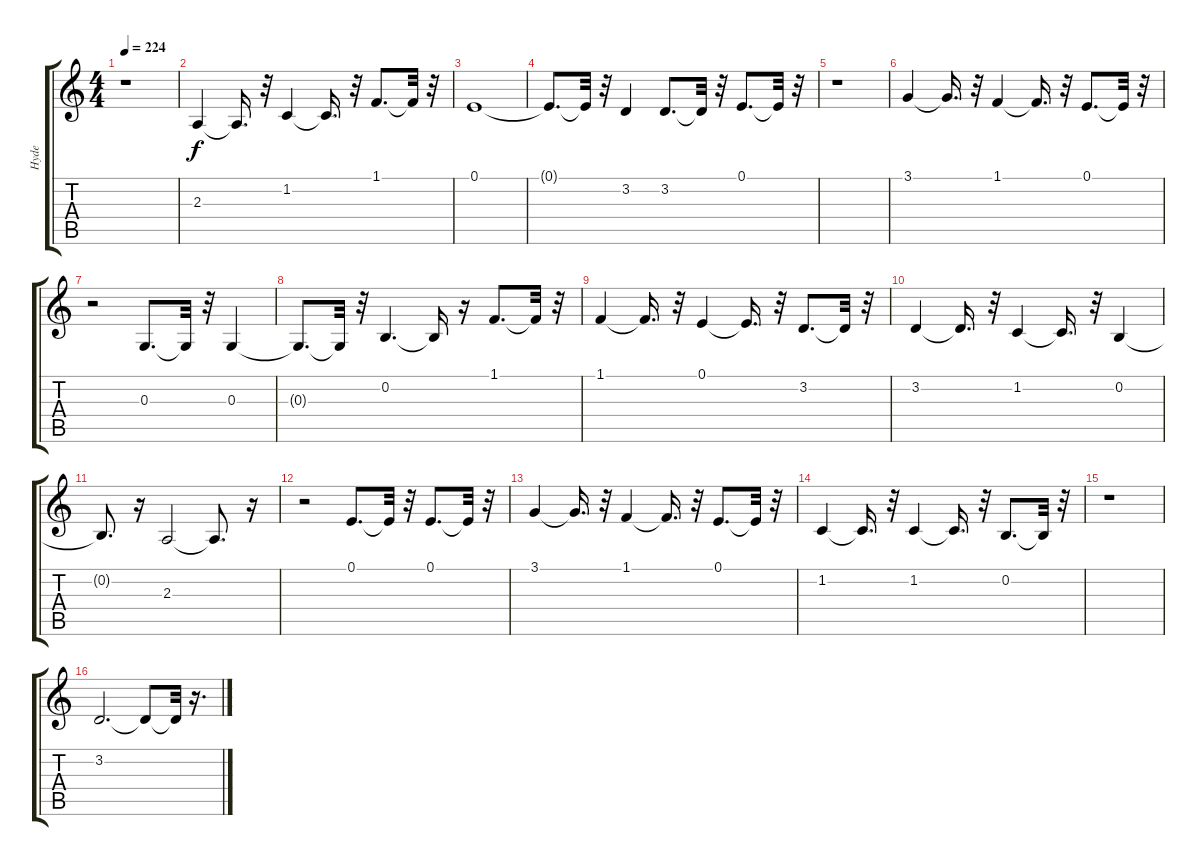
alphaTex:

\track ("Hyde" "Hyde") {instrument flute}
\staff {score tabs}
\tuning (E4 B3 G3 D3 A2 E2) {hide}
\ts (4 4)
\tempo 224
\clef g2
\ks c
r.1{dy f} |
2.3.4 2.3{t}.16{d} r.32 1.2.4 1.2{t}.16{d} r.32 1.1.8{d} 1.1{t}.32 r.32 |
0.1.1 |
0.1{t}.8{d} 0.1{t}.32 r.32 3.2.4 3.2.8{d} 3.2{t}.32 r.32 0.1.8{d} 0.1{t}.32 r.32 |
r.1 |
3.1.4 3.1{t}.16{d} r.32 1.1.4 1.1{t}.16{d} r.32 0.1.8{d} 0.1{t}.32 r.32 |
r.2 0.3.8{d} 0.3{t}.32 r.32 0.3.4 |
0.3{t}.8{d} 0.3{t}.32 r.32 0.2.4{d} 0.2{t}.16 r.16 1.1.8{d} 1.1{t}.32 r.32 |
1.1.4 1.1{t}.16{d} r.32 0.1.4 0.1{t}.16{d} r.32 3.2.8{d} 3.2{t}.32 r.32 |
3.2.4 3.2{t}.16{d} r.32 1.2.4 1.2{t}.16{d} r.32 0.2.4 |
0.2{t}.8{d} r.16 2.3.2 2.3{t}.8{d} r.16 |
r.2 0.1.8{d} 0.1{t}.32 r.32 0.1.8{d} 0.1{t}.32 r.32 |
3.1.4 3.1{t}.16{d} r.32 1.1.4 1.1{t}.16{d} r.32 0.1.8{d} 0.1{t}.32 r.32 |
1.2.4 1.2{t}.16{d} r.32 1.2.4 1.2{t}.16{d} r.32 0.2.8{d} 0.2{t}.32 r.32 |
r.1 |
3.2.2{d} 3.2{t}.8 3.2{t}.32 r.16{d}
